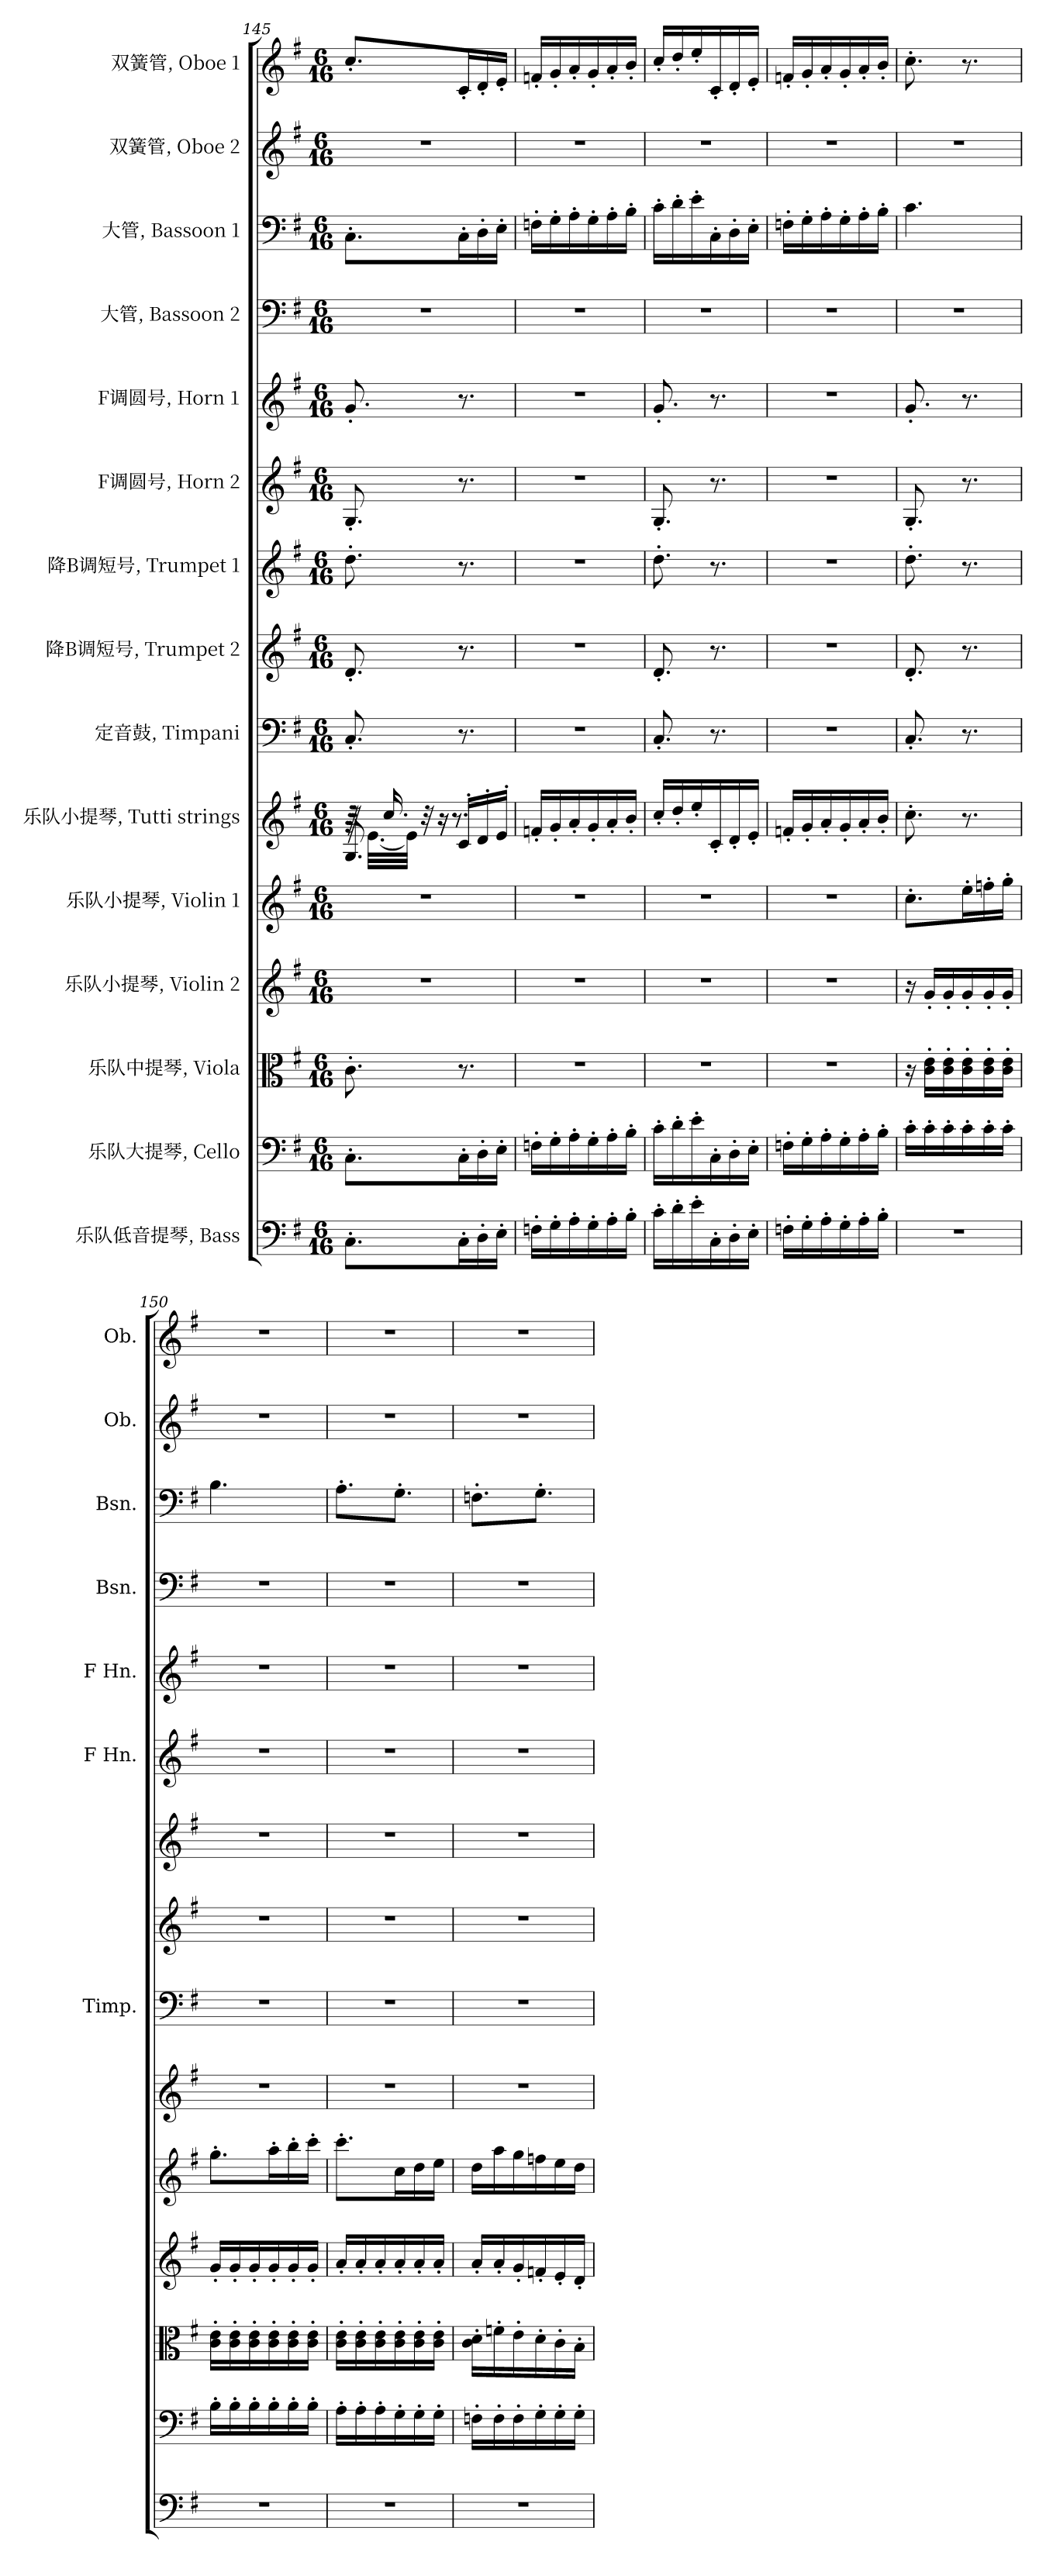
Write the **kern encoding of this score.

**kern	**kern	**kern	**kern	**kern	**kern	**kern	**kern	**kern	**kern	**kern	**kern	**kern	**kern	**kern
*part15	*part14	*part13	*part12	*part11	*part10	*part9	*part8	*part7	*part6	*part5	*part4	*part3	*part2	*part1
*staff15	*staff14	*staff13	*staff12	*staff11	*staff10	*staff9	*staff8	*staff7	*staff6	*staff5	*staff4	*staff3	*staff2	*staff1
*I"乐队低音提琴, Bass	*I"乐队大提琴, Cello	*I"乐队中提琴, Viola	*I"乐队小提琴, Violin 2	*I"乐队小提琴, Violin 1	*I"乐队小提琴, Tutti strings	*I"定音鼓, Timpani	*I"降B调短号, Trumpet 2	*I"降B调短号, Trumpet 1	*I"F调圆号, Horn 2	*I"F调圆号, Horn 1	*I"大管, Bassoon 2	*I"大管, Bassoon 1	*I"双簧管, Oboe 2	*I"双簧管, Oboe 1
*	*	*	*	*	*	*I'Timp.	*	*	*I'F Hn.	*I'F Hn.	*I'Bsn.	*I'Bsn.	*I'Ob.	*I'Ob.
*clefF4	*clefF4	*clefC3	*clefG2	*clefG2	*clefG2	*clefF4	*clefG2	*clefG2	*clefG2	*clefG2	*clefF4	*clefF4	*clefG2	*clefG2
*ITrd7c12	*	*	*	*	*	*	*ITrd1c2	*ITrd1c2	*ITrd4c7	*ITrd4c7	*	*	*	*
*k[f#]	*k[f#]	*k[f#]	*k[f#]	*k[f#]	*k[f#]	*k[f#]	*k[b-]	*k[b-]	*k[]	*k[]	*k[f#]	*k[f#]	*k[f#]	*k[f#]
*M6/16	*M6/16	*M6/16	*M6/16	*M6/16	*M6/16	*M6/16	*M6/16	*M6/16	*M6/16	*M6/16	*M6/16	*M6/16	*M6/16	*M6/16
*MM129	*MM129	*MM129	*MM129	*MM129	*MM129	*MM129	*MM129	*MM129	*MM129	*MM129	*MM129	*MM129	*MM129	*MM129
=145	=145	=145	=145	=145	=145	=145	=145	=145	=145	=145	=145	=145	=145	=145
*	*	*	*	*	*^	*	*	*	*	*	*	*	*	*
*	*	*	*	*	*	*^	*	*	*	*	*	*	*	*	*
8.CC'\L	8.C'\L	8.c'\	4.r	4.r	32r	64r	8.G'/	8.C'/	8.c'/	8.cc'\	8.C'/	8.c'/	4.r	8.C'\L	4.r	8.cc'/L
.	.	.	.	.	.	[32.e\LLL	.	.	.	.	.	.	.	.	.	.
.	.	.	.	.	16.cc/	.	.	.	.	.	.	.	.	.	.	.
.	.	.	.	.	.	32e\JJJ]	.	.	.	.	.	.	.	.	.	.
.	.	.	.	.	.	32r	.	.	.	.	.	.	.	.	.	.
.	.	.	.	.	16r	16r	.	.	.	.	.	.	.	.	.	.
*	*	*	*	*	*	*	*	*	*	*	*	*	*	*	*	*MM129
16CC'\L	16C'\L	8.r	.	.	16c'/LL	8.r	8.r	8.r	8.r	8.r	8.r	8.r	.	16C'\L	.	16c'/L
16DD'\	16D'\	.	.	.	16d'/	.	.	.	.	.	.	.	.	16D'\	.	16d'/
16EE'\JJ	16E'\JJ	.	.	.	16e'/JJ	.	.	.	.	.	.	.	.	16E'\JJ	.	16e'/JJ
*	*	*	*	*	*v	*v	*v	*	*	*	*	*	*	*	*	*
=146	=146	=146	=146	=146	=146	=146	=146	=146	=146	=146	=146	=146	=146	=146
16FFn'\LL	16Fn'\LL	4.r	4.r	4.r	16fn'/LL	4.r	4.r	4.r	4.r	4.r	4.r	16Fn'\LL	4.r	16fn'/LL
16GG'\	16G'\	.	.	.	16g'/	.	.	.	.	.	.	16G'\	.	16g'/
16AA'\	16A'\	.	.	.	16a'/	.	.	.	.	.	.	16A'\	.	16a'/
16GG'\	16G'\	.	.	.	16g'/	.	.	.	.	.	.	16G'\	.	16g'/
16AA'\	16A'\	.	.	.	16a'/	.	.	.	.	.	.	16A'\	.	16a'/
16BB'\JJ	16B'\JJ	.	.	.	16b'/JJ	.	.	.	.	.	.	16B'\JJ	.	16b'/JJ
=147	=147	=147	=147	=147	=147	=147	=147	=147	=147	=147	=147	=147	=147	=147
16C'\LL	16c'\LL	4.r	4.r	4.r	16cc'/LL	8.C'/	8.c'/	8.cc'\	8.C'/	8.c'/	4.r	16c'\LL	4.r	16cc'/LL
16D'\	16d'\	.	.	.	16dd'/	.	.	.	.	.	.	16d'\	.	16dd'/
*	*	*	*	*	*	*	*	*	*	*	*	*	*	*MM112
16E'\	16e'\	.	.	.	16ee'/	.	.	.	.	.	.	16e'\	.	16ee'/
*	*	*	*	*	*	*	*	*	*	*	*	*	*	*MM129
16CC'\	16C'\	.	.	.	16c'/	8.r	8.r	8.r	8.r	8.r	.	16C'\	.	16c'/
16DD'\	16D'\	.	.	.	16d'/	.	.	.	.	.	.	16D'\	.	16d'/
16EE'\JJ	16E'\JJ	.	.	.	16e'/JJ	.	.	.	.	.	.	16E'\JJ	.	16e'/JJ
=148	=148	=148	=148	=148	=148	=148	=148	=148	=148	=148	=148	=148	=148	=148
16FFn'\LL	16Fn'\LL	4.r	4.r	4.r	16fn'/LL	4.r	4.r	4.r	4.r	4.r	4.r	16Fn'\LL	4.r	16fn'/LL
16GG'\	16G'\	.	.	.	16g'/	.	.	.	.	.	.	16G'\	.	16g'/
16AA'\	16A'\	.	.	.	16a'/	.	.	.	.	.	.	16A'\	.	16a'/
16GG'\	16G'\	.	.	.	16g'/	.	.	.	.	.	.	16G'\	.	16g'/
16AA'\	16A'\	.	.	.	16a'/	.	.	.	.	.	.	16A'\	.	16a'/
*	*	*	*	*	*	*	*	*	*	*	*	*	*	*MM122
16BB'\JJ	16B'\JJ	.	.	.	16b'/JJ	.	.	.	.	.	.	16B'\JJ	.	16b'/JJ
!!LO:PB:g=z
=149	=149	=149	=149	=149	=149	=149	=149	=149	=149	=149	=149	=149	=149	=149
4.r	16c'\LL	16r	16r	8.cc'\L	8.cc'\	8.C'/	8.c'/	8.cc'\	8.C'/	8.c'/	4.r	4.c\	4.r	8.cc'\
.	16c'\	16c\' 16e\'LL	16g'/LL	.	.	.	.	.	.	.	.	.	.	.
.	16c'\	16c\' 16e\'	16g'/	.	.	.	.	.	.	.	.	.	.	.
.	16c'\	16c\' 16e\'	16g'/	16ee'\L	8.r	8.r	8.r	8.r	8.r	8.r	.	.	.	8.r
.	16c'\	16c\' 16e\'	16g'/	16ffn'\	.	.	.	.	.	.	.	.	.	.
.	16c'\JJ	16c\' 16e\'JJ	16g'/JJ	16gg'\JJ	.	.	.	.	.	.	.	.	.	.
=150	=150	=150	=150	=150	=150	=150	=150	=150	=150	=150	=150	=150	=150	=150
*	*	*	*	*	*	*	*	*	*	*	*	*	*	*MM128
4.r	16B'\LL	16c\' 16e\'LL	16g'/LL	8.gg'\L	4.r	4.r	4.r	4.r	4.r	4.r	4.r	4.B\	4.r	4.r
.	16B'\	16c\' 16e\'	16g'/	.	.	.	.	.	.	.	.	.	.	.
.	16B'\	16c\' 16e\'	16g'/	.	.	.	.	.	.	.	.	.	.	.
.	16B'\	16c\' 16e\'	16g'/	16aa'\L	.	.	.	.	.	.	.	.	.	.
.	16B'\	16c\' 16e\'	16g'/	16bb'\	.	.	.	.	.	.	.	.	.	.
.	16B'\JJ	16c\' 16e\'JJ	16g'/JJ	16ccc'\JJ	.	.	.	.	.	.	.	.	.	.
=151	=151	=151	=151	=151	=151	=151	=151	=151	=151	=151	=151	=151	=151	=151
*	*	*	*	*	*	*	*	*	*	*	*	*	*	*MM128
4.r	16A'\LL	16c\' 16e\'LL	16a'/LL	8.ccc'\L	4.r	4.r	4.r	4.r	4.r	4.r	4.r	8.A'\L	4.r	4.r
.	16A'\	16c\' 16e\'	16a'/	.	.	.	.	.	.	.	.	.	.	.
.	16A'\	16c\' 16e\'	16a'/	.	.	.	.	.	.	.	.	.	.	.
.	16G'\	16c\' 16e\'	16a'/	16cc\L	.	.	.	.	.	.	.	8.G'\J	.	.
.	16G'\	16c\' 16e\'	16a'/	16dd\	.	.	.	.	.	.	.	.	.	.
.	16G'\JJ	16c\' 16e\'JJ	16a'/JJ	16ee\JJ	.	.	.	.	.	.	.	.	.	.
=152	=152	=152	=152	=152	=152	=152	=152	=152	=152	=152	=152	=152	=152	=152
4.r	16Fn'\LL	16c\' 16d\'LL	16a'/LL	16dd\LL	4.r	4.r	4.r	4.r	4.r	4.r	4.r	8.Fn'\L	4.r	4.r
.	16F'\	16fn'\	16a'/	16aa\	.	.	.	.	.	.	.	.	.	.
.	16F'\	16e'\	16g'/	16gg\	.	.	.	.	.	.	.	.	.	.
.	16G'\	16d'\	16fn'/	16ffn\	.	.	.	.	.	.	.	8.G'\J	.	.
.	16G'\	16c'\	16e'/	16ee\	.	.	.	.	.	.	.	.	.	.
.	16G'\JJ	16B'\JJ	16d'/JJ	16dd\JJ	.	.	.	.	.	.	.	.	.	.
=	=	=	=	=	=	=	=	=	=	=	=	=	=	=
*-	*-	*-	*-	*-	*-	*-	*-	*-	*-	*-	*-	*-	*-	*-
